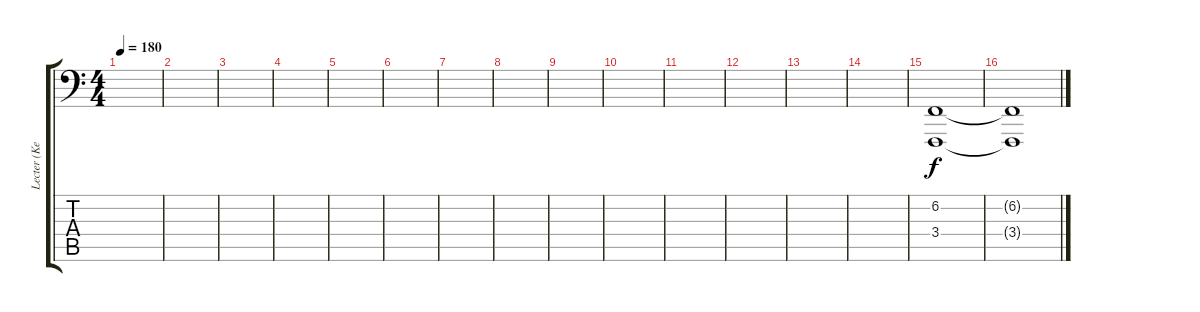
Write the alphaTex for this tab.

\track ("Lecter (KeybLeft)" "Lecter (Ke") {instrument stringensemble1}
\staff {score tabs}
\tuning (E2 B1 G1 D1 A0 D0) {hide}
\ts (4 4)
\tempo 180
\clef f4
\ks c
|
|
|
|
|
|
|
|
|
|
|
|
|
|
(6.2 3.4).1{dy f} |
(6.2{t} 3.4{t}).1
